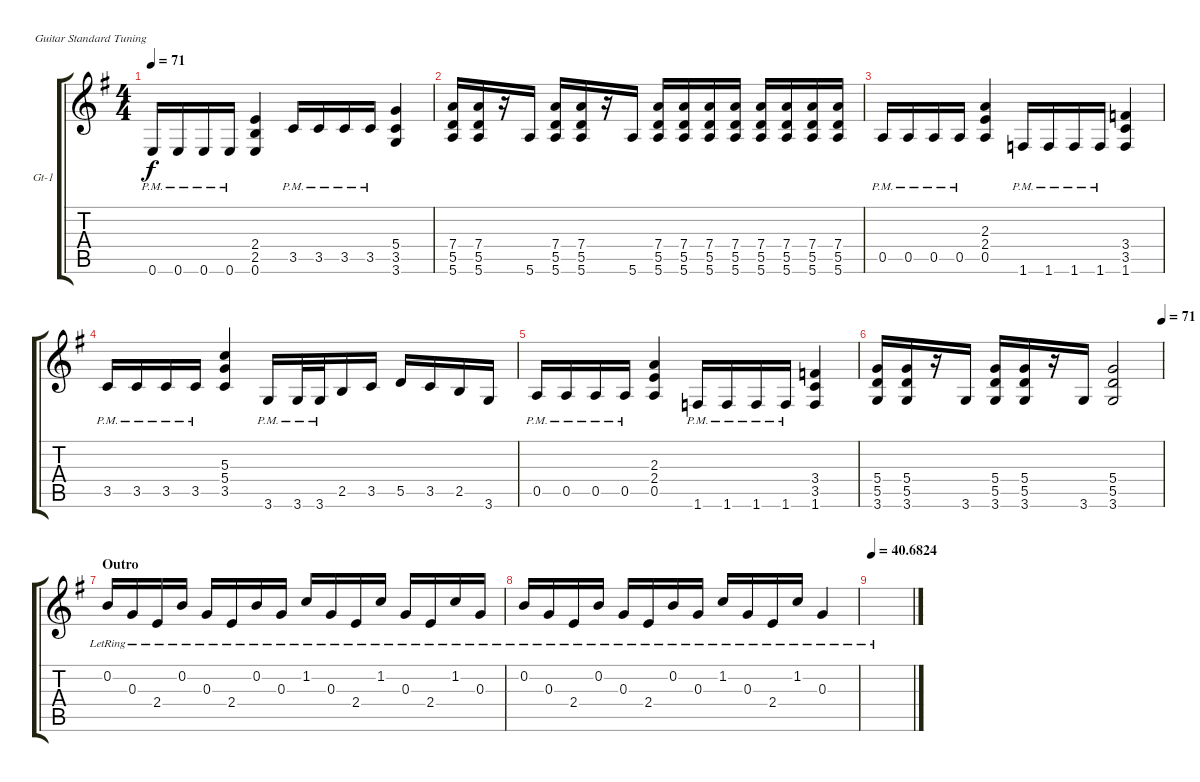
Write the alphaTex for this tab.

\defaultSystemsLayout 4
\bracketExtendMode groupsimilarinstruments
\firstSystemTrackNameOrientation horizontal
\otherSystemsTrackNameOrientation horizontal
\track ("Guitar 1" "Gt-1") {instrument distortionguitar}
\staff {score tabs}
\tuning (E4 B3 G3 D3 A2 E2)
\ts (4 4)
\tempo 71
\clef g2
\ks eminor
0.6{pm}.16{dy f} 0.6{pm}.16 0.6{pm}.16 0.6{pm}.16 (2.4 2.5 0.6).4 3.5{pm}.16 3.5{pm}.16 3.5{pm}.16 3.5{pm}.16 (5.4 3.5 3.6).4 |
(7.4 5.5 5.6).16 (7.4 5.5 5.6).16 r.16 5.6.16 (7.4 5.5 5.6).16 (7.4 5.5 5.6).16 r.16 5.6.16 (7.4 5.5 5.6).16 (7.4 5.5 5.6).16 (7.4 5.5 5.6).16 (7.4 5.5 5.6).16 (7.4 5.5 5.6).16 (7.4 5.5 5.6).16 (7.4 5.5 5.6).16 (7.4 5.5 5.6).16 |
0.5{pm}.16 0.5{pm}.16 0.5{pm}.16 0.5{pm}.16 (2.3 2.4 0.5).4 1.6{pm}.16 1.6{pm}.16 1.6{pm}.16 1.6{pm}.16 (3.4 3.5 1.6).4 |
3.5{pm}.16 3.5{pm}.16 3.5{pm}.16 3.5{pm}.16 (5.3 5.4 3.5).4 3.6{pm}.16 3.6{pm}.32 3.6{pm}.32 2.5.16 3.5.16 5.5.16 3.5.16 2.5.16 3.6.16 |
0.5{pm}.16 0.5{pm}.16 0.5{pm}.16 0.5{pm}.16 (2.3 2.4 0.5).4 1.6{pm}.16 1.6{pm}.16 1.6{pm}.16 1.6{pm}.16 (3.4 3.5 1.6).4 |
\tempo (71 1)
(5.4 5.5 3.6).16 (5.4 5.5 3.6).16 r.16 3.6.16 (5.4 5.5 3.6).16 (5.4 5.5 3.6).16 r.16 3.6.16 (5.4 5.5 3.6).2 |
\section ("" "Outro")
0.2{lr}.16 0.3{lr}.16 2.4{lr}.16 0.2{lr}.16 0.3{lr}.16 2.4{lr}.16 0.2{lr}.16 0.3{lr}.16 1.2{lr}.16 0.3{lr}.16 2.4{lr}.16 1.2{lr}.16 0.3{lr}.16 2.4{lr}.16 1.2{lr}.16 0.3{lr}.16 |
0.2{lr}.16 0.3{lr}.16 2.4{lr}.16 0.2{lr}.16 0.3{lr}.16 2.4{lr}.16 0.2{lr}.16 0.3{lr}.16 1.2{lr}.16 0.3{lr}.16 2.4{lr}.16 1.2{lr}.16 0.3{lr}.4 |
\tempo
40.6824
